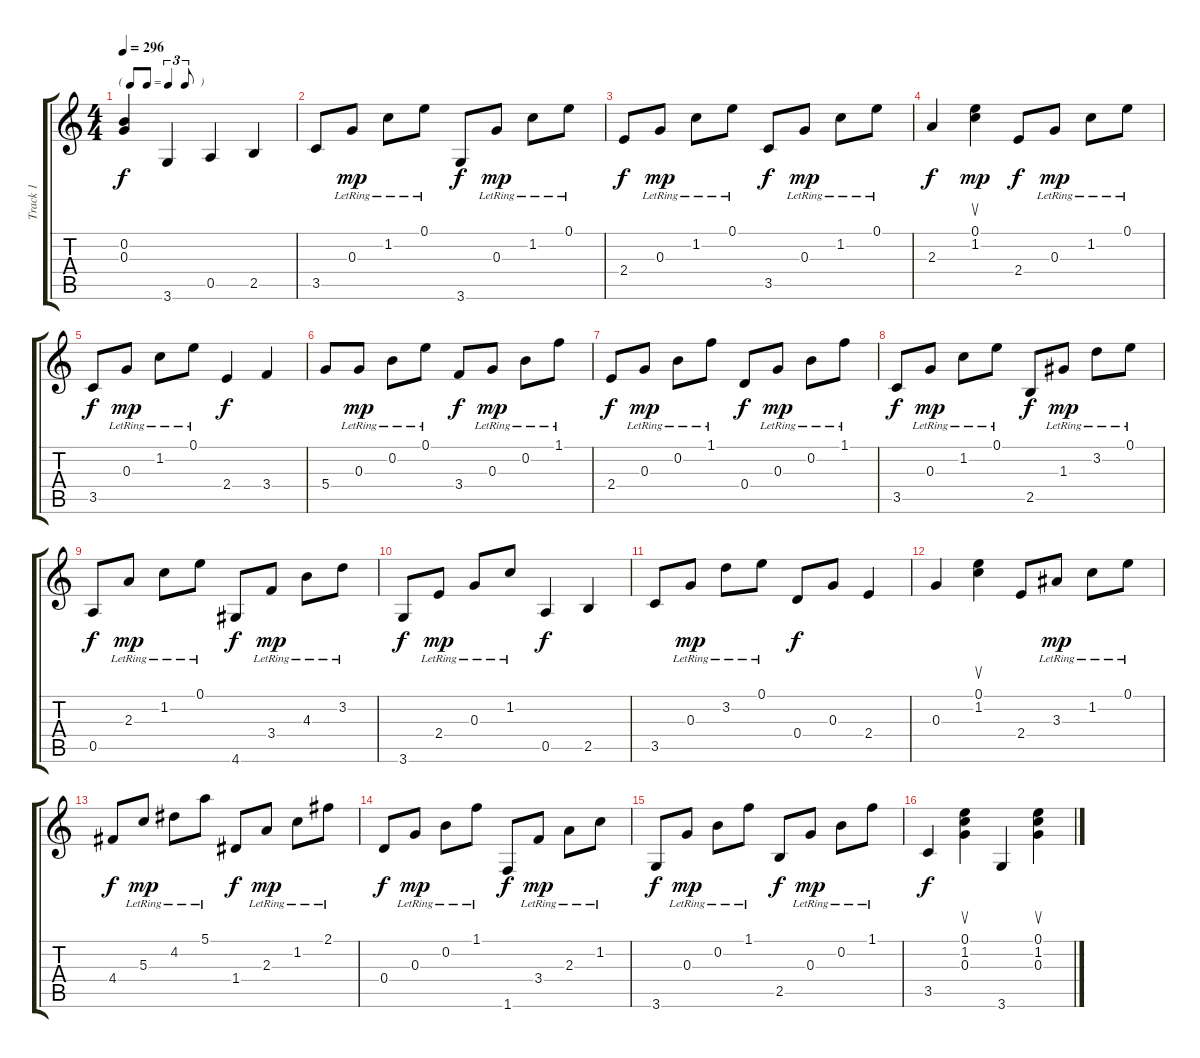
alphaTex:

\track ("Track 1" "Track 1") {instrument acousticguitarsteel}
\staff {score tabs}
\tuning (E4 B3 G3 D3 A2 E2) {hide}
\ts (4 4)
\tf triplet8th
\tempo 296
\clef g2
\ks c
(0.2 0.3).4{dy f} 3.6.4 0.5.4 2.5.4 |
3.5.8 0.3{lr}.8{dy mp} 1.2{lr}.8 0.1{lr}.8 3.6.8{dy f} 0.3{lr}.8{dy mp} 1.2{lr}.8 0.1{lr}.8 |
2.4.8{dy f} 0.3{lr}.8{dy mp} 1.2{lr}.8 0.1{lr}.8 3.5.8{dy f} 0.3{lr}.8{dy mp} 1.2{lr}.8 0.1{lr}.8 |
2.3.4{dy f} (0.1 1.2).4{su dy mp} 2.4.8{dy f} 0.3{lr}.8{dy mp} 1.2{lr}.8 0.1{lr}.8 |
3.5.8{dy f} 0.3{lr}.8{dy mp} 1.2{lr}.8 0.1{lr}.8 2.4.4{dy f} 3.4.4 |
5.4.8 0.3{lr}.8{dy mp} 0.2{lr}.8 0.1{lr}.8 3.4.8{dy f} 0.3{lr}.8{dy mp} 0.2{lr}.8 1.1{lr}.8 |
2.4.8{dy f} 0.3{lr}.8{dy mp} 0.2{lr}.8 1.1{lr}.8 0.4.8{dy f} 0.3{lr}.8{dy mp} 0.2{lr}.8 1.1{lr}.8 |
3.5.8{dy f} 0.3{lr}.8{dy mp} 1.2{lr}.8 0.1{lr}.8 2.5.8{dy f} 1.3{lr}.8{dy mp} 3.2{lr}.8 0.1{lr}.8 |
0.5.8{dy f} 2.3{lr}.8{dy mp} 1.2{lr}.8 0.1{lr}.8 4.6.8{dy f} 3.4{lr}.8{dy mp} 4.3{lr}.8 3.2{lr}.8 |
3.6.8{dy f} 2.4{lr}.8{dy mp} 0.3{lr}.8 1.2{lr}.8 0.5.4{dy f} 2.5.4 |
3.5.8 0.3{lr}.8{dy mp} 3.2{lr}.8 0.1{lr}.8 0.4.8{dy f} 0.3.8 2.4.4 |
0.3.4 (0.1 1.2).4{su} 2.4.8 3.3{lr}.8{dy mp} 1.2{lr}.8 0.1{lr}.8 |
4.4.8{dy f} 5.3{lr}.8{dy mp} 4.2{lr}.8 5.1{lr}.8 1.4.8{dy f} 2.3{lr}.8{dy mp} 1.2{lr}.8 2.1{lr}.8 |
0.4.8{dy f} 0.3{lr}.8{dy mp} 0.2{lr}.8 1.1{lr}.8 1.6.8{dy f} 3.4{lr}.8{dy mp} 2.3{lr}.8 1.2{lr}.8 |
3.6.8{dy f} 0.3{lr}.8{dy mp} 0.2{lr}.8 1.1{lr}.8 2.5.8{dy f} 0.3{lr}.8{dy mp} 0.2{lr}.8 1.1{lr}.8 |
3.5.4{dy f} (0.1 1.2 0.3).4{su} 3.6.4 (0.1 1.2 0.3).4{su}
